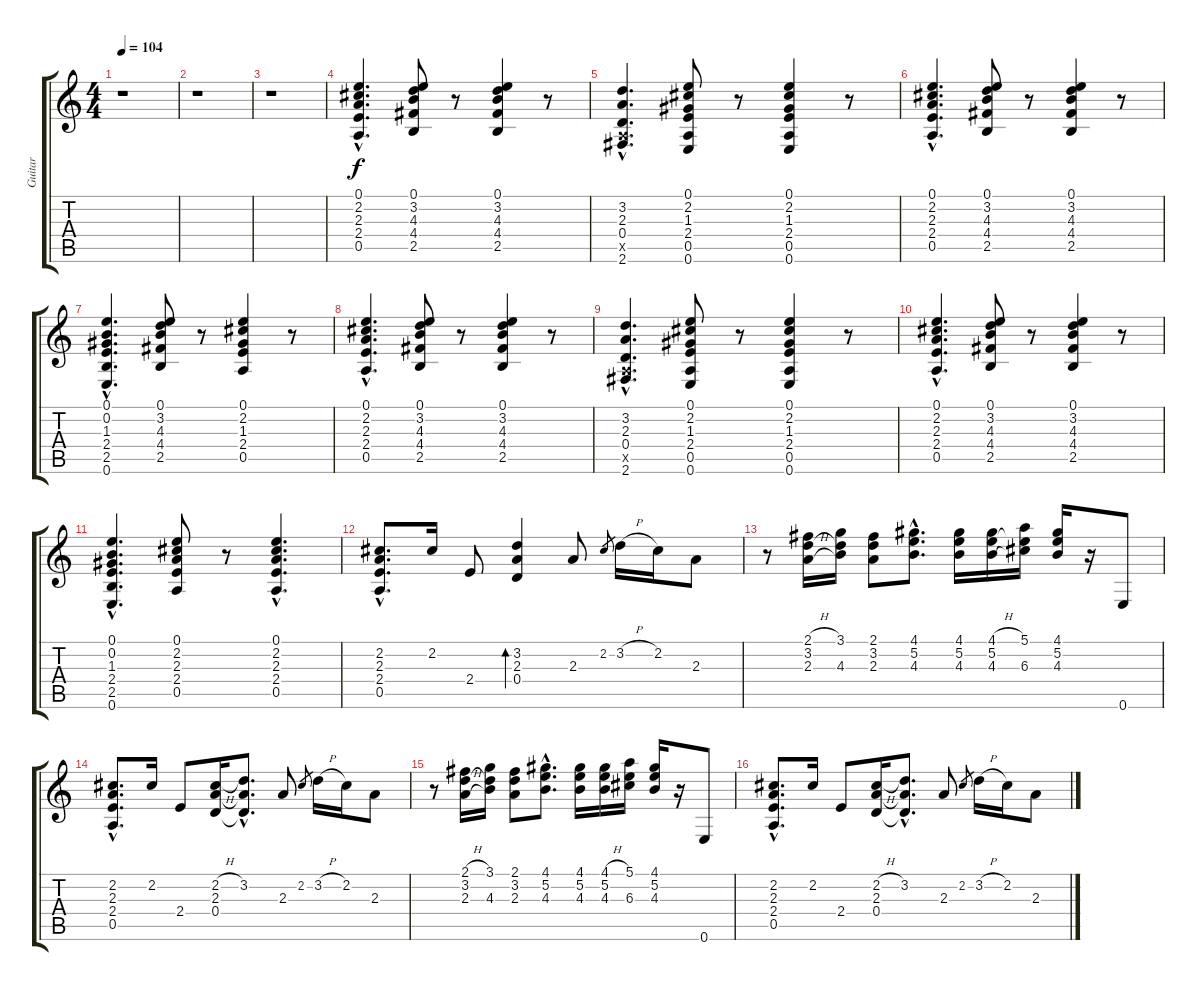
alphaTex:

\track ("Guitar" "Guitar") {instrument acousticguitarsteel}
\staff {score tabs}
\tuning (E4 B3 G3 D3 A2 E2) {hide}
\ts (4 4)
\tempo 104
\clef g2
\ks c
r.1{dy f} |
r.1 |
r.1 |
(0.1{hac} 2.2{hac} 2.3{hac} 2.4{hac} 0.5{hac}).4{d instrument electricguitarjazz} (0.1 3.2 4.3 4.4 2.5).8 r.8 (0.1 3.2 4.3 4.4 2.5).4 r.8 |
(3.2{hac} 2.3{hac} 0.4{hac} 0.5{hac x} 2.6{hac}).4{d} (0.1 2.2 1.3 2.4 0.5 0.6).8 r.8 (0.1 2.2 1.3 2.4 0.5 0.6).4 r.8 |
(0.1{hac} 2.2{hac} 2.3{hac} 2.4{hac} 0.5{hac}).4{d} (0.1 3.2 4.3 4.4 2.5).8 r.8 (0.1 3.2 4.3 4.4 2.5).4 r.8 |
(0.1{hac} 0.2{hac} 1.3{hac} 2.4{hac} 2.5{hac} 0.6{hac}).4{d} (0.1 3.2 4.3 4.4 2.5).8 r.8 (0.1 2.2 1.3 2.4 0.5).4 r.8 |
(0.1{hac} 2.2{hac} 2.3{hac} 2.4{hac} 0.5{hac}).4{d} (0.1 3.2 4.3 4.4 2.5).8 r.8 (0.1 3.2 4.3 4.4 2.5).4 r.8 |
(3.2{hac} 2.3{hac} 0.4{hac} 0.5{hac x} 2.6{hac}).4{d} (0.1 2.2 1.3 2.4 0.5 0.6).8 r.8 (0.1 2.2 1.3 2.4 0.5 0.6).4 r.8 |
(0.1{hac} 2.2{hac} 2.3{hac} 2.4{hac} 0.5{hac}).4{d} (0.1 3.2 4.3 4.4 2.5).8 r.8 (0.1 3.2 4.3 4.4 2.5).4 r.8 |
(0.1{hac} 0.2{hac} 1.3{hac} 2.4{hac} 2.5{hac} 0.6{hac}).4{d} (0.1 2.2 2.3 2.4 0.5).8 r.8 (0.1{hac} 2.2{hac} 2.3{hac} 2.4{hac} 0.5{hac}).4{d} |
(2.2{hac} 2.3{hac} 2.4{hac} 0.5{hac}).8{d} 2.2.16 2.4.8 (3.2 2.3 0.4).4{bd 240} 2.3.8 2.2.8{gr} 3.2{h}.16 2.2.16 2.3.8 |
r.8 (2.1{h} 3.2 2.3{h}).16 (3.1 3.2{t} 4.3).16 (2.1 3.2 2.3).8 (4.1{hac} 5.2{hac} 4.3{hac}).8{d} (4.1 5.2 4.3).16 (4.1{h} 5.2 4.3{h}).16 (5.1 5.2{t} 6.3).16 (4.1 5.2 4.3).16 r.16 0.6.8 |
(2.2{hac} 2.3{hac} 2.4{hac} 0.5{hac}).8{d} 2.2.16 2.4.8 (2.2{h} 2.3 0.4).16 (3.2{hac} 2.3{hac t} 0.4{hac t}).8{d} 2.3.8 2.2.8{gr} 3.2{h}.16 2.2.16 2.3.8 |
r.8 (2.1{h} 3.2 2.3{h}).16 (3.1 3.2{t} 4.3).16 (2.1 3.2 2.3).8 (4.1{hac} 5.2{hac} 4.3{hac}).8{d} (4.1 5.2 4.3).16 (4.1{h} 5.2 4.3{h}).16 (5.1 5.2{t} 6.3).16 (4.1 5.2 4.3).16 r.16 0.6.8 |
(2.2{hac} 2.3{hac} 2.4{hac} 0.5{hac}).8{d} 2.2.16 2.4.8 (2.2{h} 2.3 0.4).16 (3.2{hac} 2.3{hac t} 0.4{hac t}).8{d} 2.3.8 2.2.8{gr} 3.2{h}.16 2.2.16 2.3.8
